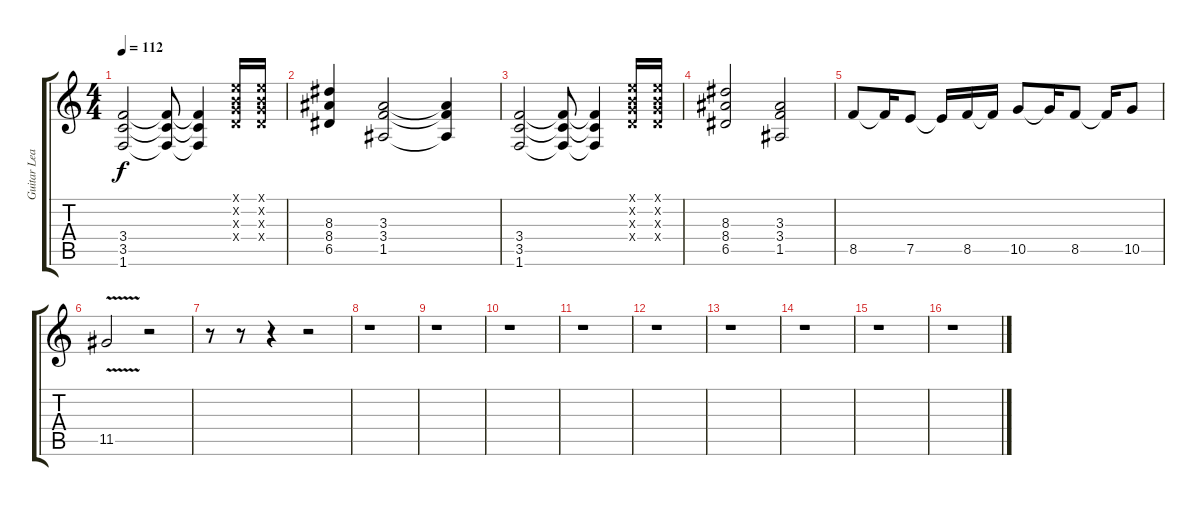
\track ("Guitar Lead" "Guitar Lea") {instrument overdrivenguitar}
\staff {score tabs}
\tuning (E4 B3 G3 D3 A2 E2) {hide}
\ts (4 4)
\tempo 112
\clef g2
\ks c
(3.4 3.5 1.6).2{dy f} (3.4{t} 3.5{t} 1.6{t}).8 (3.4{t} 3.5{t} 1.6{t}).4 (0.1{x} 0.2{x} 0.3{x} 0.4{x}).16 (0.1{x} 0.2{x} 0.3{x} 0.4{x}).16 |
(8.3 8.4 6.5).4 (3.3 3.4 1.5).2 (3.3{t} 3.4{t} 1.5{t}).4 |
(3.4 3.5 1.6).2 (3.4{t} 3.5{t} 1.6{t}).8 (3.4{t} 3.5{t} 1.6{t}).4 (0.1{x} 0.2{x} 0.3{x} 0.4{x}).16 (0.1{x} 0.2{x} 0.3{x} 0.4{x}).16 |
(8.3 8.4 6.5).2 (3.3 3.4 1.5).2 |
8.5.8 8.5{t}.16 7.5.8 7.5{t}.16 8.5.16 8.5{t}.16 10.5.8 10.5{t}.16 8.5.8 8.5{t}.16 10.5.8 |
11.5{v}.2 r.2 |
r.8 r.8 r.4 r.2 |
r.1 |
r.1 |
r.1 |
r.1 |
r.1 |
r.1 |
r.1 |
r.1 |
r.1
